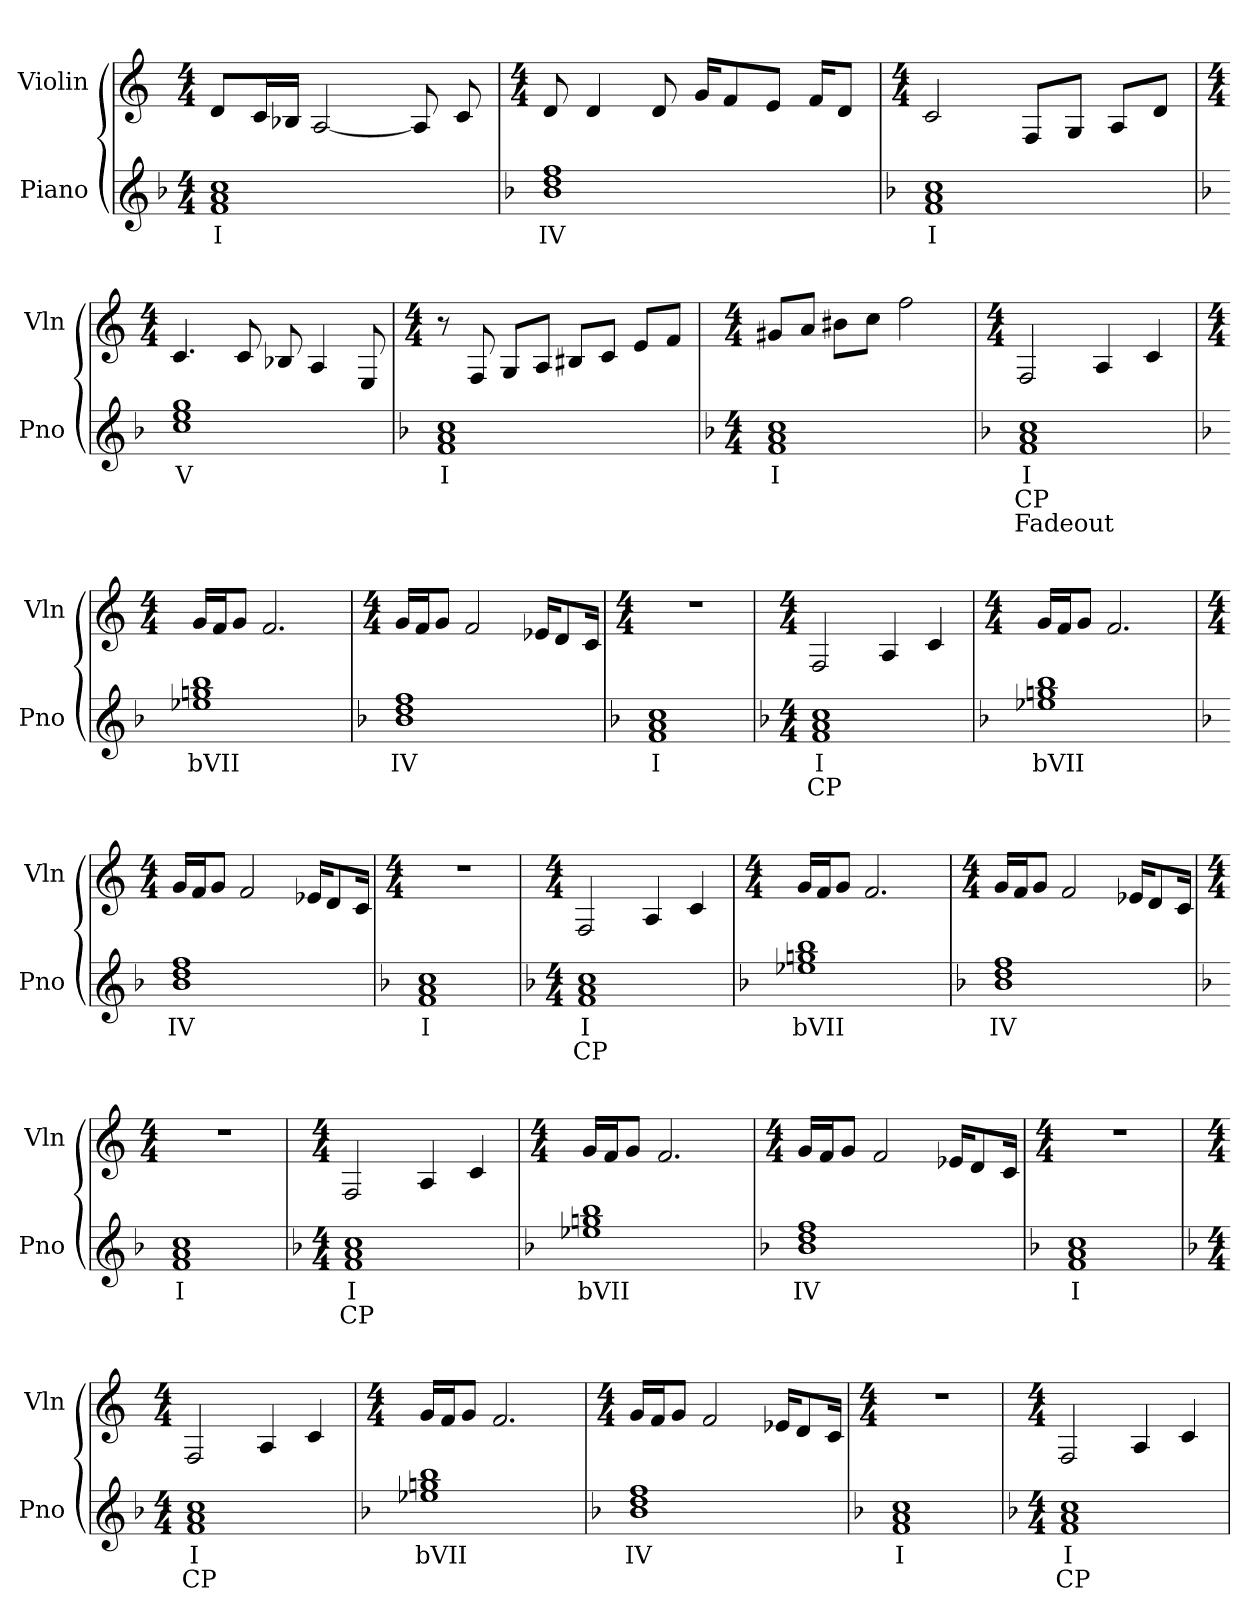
**kern	**text	**text	**text	**kern
*part2	*part2	*part2	*part2	*part1
*staff2	*staff2	*staff2	*staff2	*staff1
*I"Piano	*	*	*	*I"Violin
*I'Pno	*	*	*	*I'Vln
*k[b-]	*	*	*	*
*F:	*	*	*	*
*M4/4	*	*	*	*M4/4
=	=	=	=	=
1f 1a 1cc	I	.	.	8dL
.	.	.	.	16cL
.	.	.	.	16B-XJJ
.	.	.	.	[2A
.	.	.	.	8A]
.	.	.	.	8c
=	=	=	=	=
*k[b-]	*	*	*	*
*F:	*	*	*	*
*	*	*	*	*M4/4
1b- 1dd 1ff	IV	.	.	8d
.	.	.	.	4d
.	.	.	.	8d
.	.	.	.	16gKL
.	.	.	.	8f
.	.	.	.	8eJ
.	.	.	.	16fKL
.	.	.	.	8dJ
=	=	=	=	=
*k[b-]	*	*	*	*
*F:	*	*	*	*
*	*	*	*	*M4/4
1f 1a 1cc	I	.	.	2c
.	.	.	.	8FL
.	.	.	.	8GJ
.	.	.	.	8AL
.	.	.	.	8dJ
=	=	=	=	=
*k[b-]	*	*	*	*
*F:	*	*	*	*
*	*	*	*	*M4/4
1cc 1ee 1gg	V	.	.	4.c
.	.	.	.	8c
.	.	.	.	8B-X
.	.	.	.	4A
.	.	.	.	8E
=	=	=	=	=
*k[b-]	*	*	*	*
*F:	*	*	*	*
*	*	*	*	*M4/4
1f 1a 1cc	I	.	.	8r
.	.	.	.	8F
.	.	.	.	8GL
.	.	.	.	8AJ
.	.	.	.	8B#XL
.	.	.	.	8cJ
.	.	.	.	8eL
.	.	.	.	8fJ
=	=	=	=	=
*k[b-]	*	*	*	*
*F:	*	*	*	*
*M4/4	*	*	*	*M4/4
1f 1a 1cc	I	.	.	8g#XL
.	.	.	.	8aJ
.	.	.	.	8b#XL
.	.	.	.	8ccJ
.	.	.	.	2ff
=	=	=	=	=
*k[b-]	*	*	*	*
*F:	*	*	*	*
*	*	*	*	*M4/4
1f 1a 1cc	I	CP	Fadeout	2F
.	.	.	.	4A
.	.	.	.	4c
=	=	=	=	=
*k[b-]	*	*	*	*
*F:	*	*	*	*
*	*	*	*	*M4/4
1ee-X 1ggn 1bb-	bVII	.	.	16gLL
.	.	.	.	16fJ
.	.	.	.	8gJ
.	.	.	.	2.f
=	=	=	=	=
*k[b-]	*	*	*	*
*F:	*	*	*	*
*	*	*	*	*M4/4
1b- 1dd 1ff	IV	.	.	16gLL
.	.	.	.	16fJ
.	.	.	.	8gJ
.	.	.	.	2f
.	.	.	.	16e-XKL
.	.	.	.	8d
.	.	.	.	16cJk
=	=	=	=	=
*k[b-]	*	*	*	*
*F:	*	*	*	*
*	*	*	*	*M4/4
1f 1a 1cc	I	.	.	1r
=	=	=	=	=
*k[b-]	*	*	*	*
*F:	*	*	*	*
*M4/4	*	*	*	*M4/4
1f 1a 1cc	I	CP	.	2F
.	.	.	.	4A
.	.	.	.	4c
=	=	=	=	=
*k[b-]	*	*	*	*
*F:	*	*	*	*
*	*	*	*	*M4/4
1ee-X 1ggn 1bb-	bVII	.	.	16gLL
.	.	.	.	16fJ
.	.	.	.	8gJ
.	.	.	.	2.f
=	=	=	=	=
*k[b-]	*	*	*	*
*F:	*	*	*	*
*	*	*	*	*M4/4
1b- 1dd 1ff	IV	.	.	16gLL
.	.	.	.	16fJ
.	.	.	.	8gJ
.	.	.	.	2f
.	.	.	.	16e-XKL
.	.	.	.	8d
.	.	.	.	16cJk
=	=	=	=	=
*k[b-]	*	*	*	*
*F:	*	*	*	*
*	*	*	*	*M4/4
1f 1a 1cc	I	.	.	1r
=	=	=	=	=
*k[b-]	*	*	*	*
*F:	*	*	*	*
*M4/4	*	*	*	*M4/4
1f 1a 1cc	I	CP	.	2F
.	.	.	.	4A
.	.	.	.	4c
=	=	=	=	=
*k[b-]	*	*	*	*
*F:	*	*	*	*
*	*	*	*	*M4/4
1ee-X 1ggn 1bb-	bVII	.	.	16gLL
.	.	.	.	16fJ
.	.	.	.	8gJ
.	.	.	.	2.f
=	=	=	=	=
*k[b-]	*	*	*	*
*F:	*	*	*	*
*	*	*	*	*M4/4
1b- 1dd 1ff	IV	.	.	16gLL
.	.	.	.	16fJ
.	.	.	.	8gJ
.	.	.	.	2f
.	.	.	.	16e-XKL
.	.	.	.	8d
.	.	.	.	16cJk
=	=	=	=	=
*k[b-]	*	*	*	*
*F:	*	*	*	*
*	*	*	*	*M4/4
1f 1a 1cc	I	.	.	1r
=	=	=	=	=
*k[b-]	*	*	*	*
*F:	*	*	*	*
*M4/4	*	*	*	*M4/4
1f 1a 1cc	I	CP	.	2F
.	.	.	.	4A
.	.	.	.	4c
=	=	=	=	=
*k[b-]	*	*	*	*
*F:	*	*	*	*
*	*	*	*	*M4/4
1ee-X 1ggn 1bb-	bVII	.	.	16gLL
.	.	.	.	16fJ
.	.	.	.	8gJ
.	.	.	.	2.f
=	=	=	=	=
*k[b-]	*	*	*	*
*F:	*	*	*	*
*	*	*	*	*M4/4
1b- 1dd 1ff	IV	.	.	16gLL
.	.	.	.	16fJ
.	.	.	.	8gJ
.	.	.	.	2f
.	.	.	.	16e-XKL
.	.	.	.	8d
.	.	.	.	16cJk
=	=	=	=	=
*k[b-]	*	*	*	*
*F:	*	*	*	*
*	*	*	*	*M4/4
1f 1a 1cc	I	.	.	1r
=	=	=	=	=
*k[b-]	*	*	*	*
*F:	*	*	*	*
*M4/4	*	*	*	*M4/4
1f 1a 1cc	I	CP	.	2F
.	.	.	.	4A
.	.	.	.	4c
=	=	=	=	=
*k[b-]	*	*	*	*
*F:	*	*	*	*
*	*	*	*	*M4/4
1ee-X 1ggn 1bb-	bVII	.	.	16gLL
.	.	.	.	16fJ
.	.	.	.	8gJ
.	.	.	.	2.f
=	=	=	=	=
*k[b-]	*	*	*	*
*F:	*	*	*	*
*	*	*	*	*M4/4
1b- 1dd 1ff	IV	.	.	16gLL
.	.	.	.	16fJ
.	.	.	.	8gJ
.	.	.	.	2f
.	.	.	.	16e-XKL
.	.	.	.	8d
.	.	.	.	16cJk
=	=	=	=	=
*k[b-]	*	*	*	*
*F:	*	*	*	*
*	*	*	*	*M4/4
1f 1a 1cc	I	.	.	1r
=	=	=	=	=
*k[b-]	*	*	*	*
*F:	*	*	*	*
*M4/4	*	*	*	*M4/4
1f 1a 1cc	I	CP	.	2F
.	.	.	.	4A
.	.	.	.	4c
=	=	=	=	=
*-	*-	*-	*-	*-
